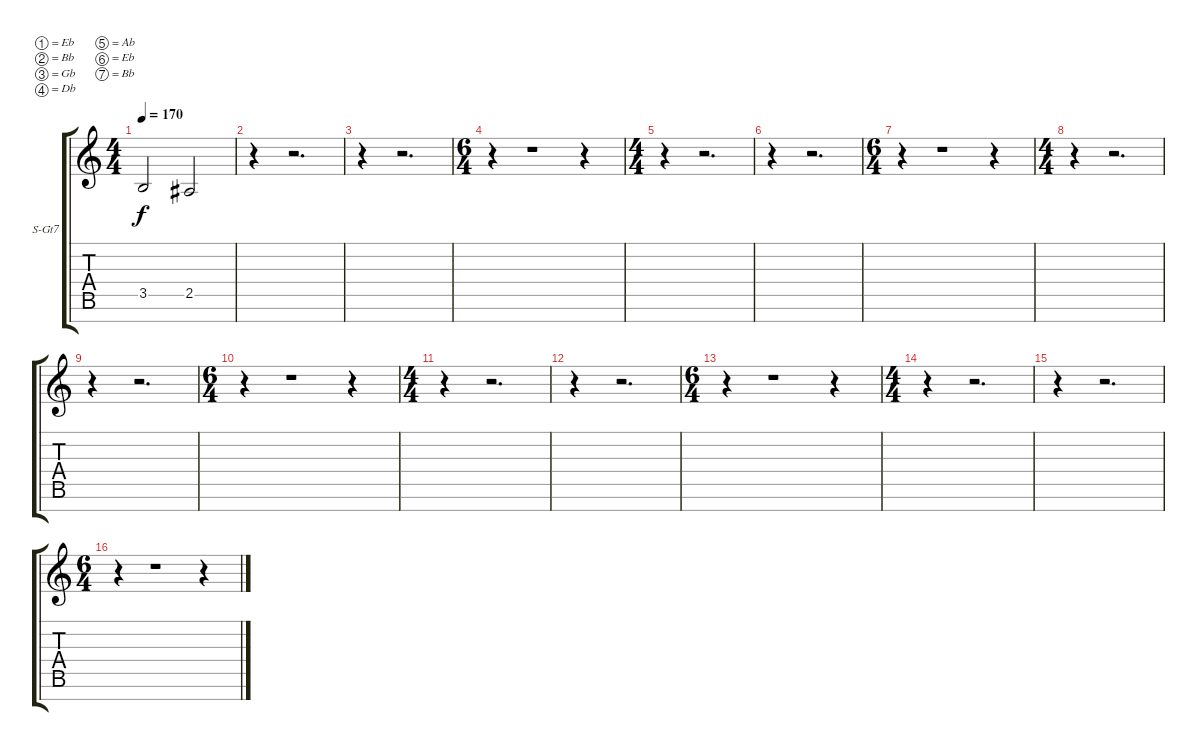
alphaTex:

\bracketExtendMode groupsimilarinstruments
\firstSystemTrackNameOrientation horizontal
\otherSystemsTrackNameOrientation horizontal
\track ("Дмитрий Иванов" "S-Gt7") {instrument oboe}
\staff {score tabs}
\tuning (Eb4 Bb3 Gb3 Db3 Ab2 Eb2 Bb1)
\displaytranspose 12
\ts (4 4)
\tempo 170
\clef g2
\ks c
3.5.2{dy f} 2.5.2 |
r.4 r.2{d} |
r.4 r.2{d} |
\ts (6 4)
\beaming (8 6 6)
r.4 r.1 r.4 |
\ts (4 4)
\beaming (8 6 6)
r.4 r.2{d} |
r.4 r.2{d} |
\ts (6 4)
\beaming (8 6 6)
r.4 r.1 r.4 |
\ts (4 4)
\beaming (8 2 2 2 2)
r.4 r.2{d} |
r.4 r.2{d} |
\ts (6 4)
\beaming (8 2 2 2 6)
r.4 r.1 r.4 |
\ts (4 4)
\beaming (8 2 2 2 2)
r.4 r.2{d} |
r.4 r.2{d} |
\ts (6 4)
\beaming (8 2 2 2 6)
r.4 r.1 r.4 |
\ts (4 4)
\beaming (8 2 2 2 2)
r.4 r.2{d} |
r.4 r.2{d} |
\ts (6 4)
\beaming (8 2 2 2 6)
r.4 r.1 r.4
